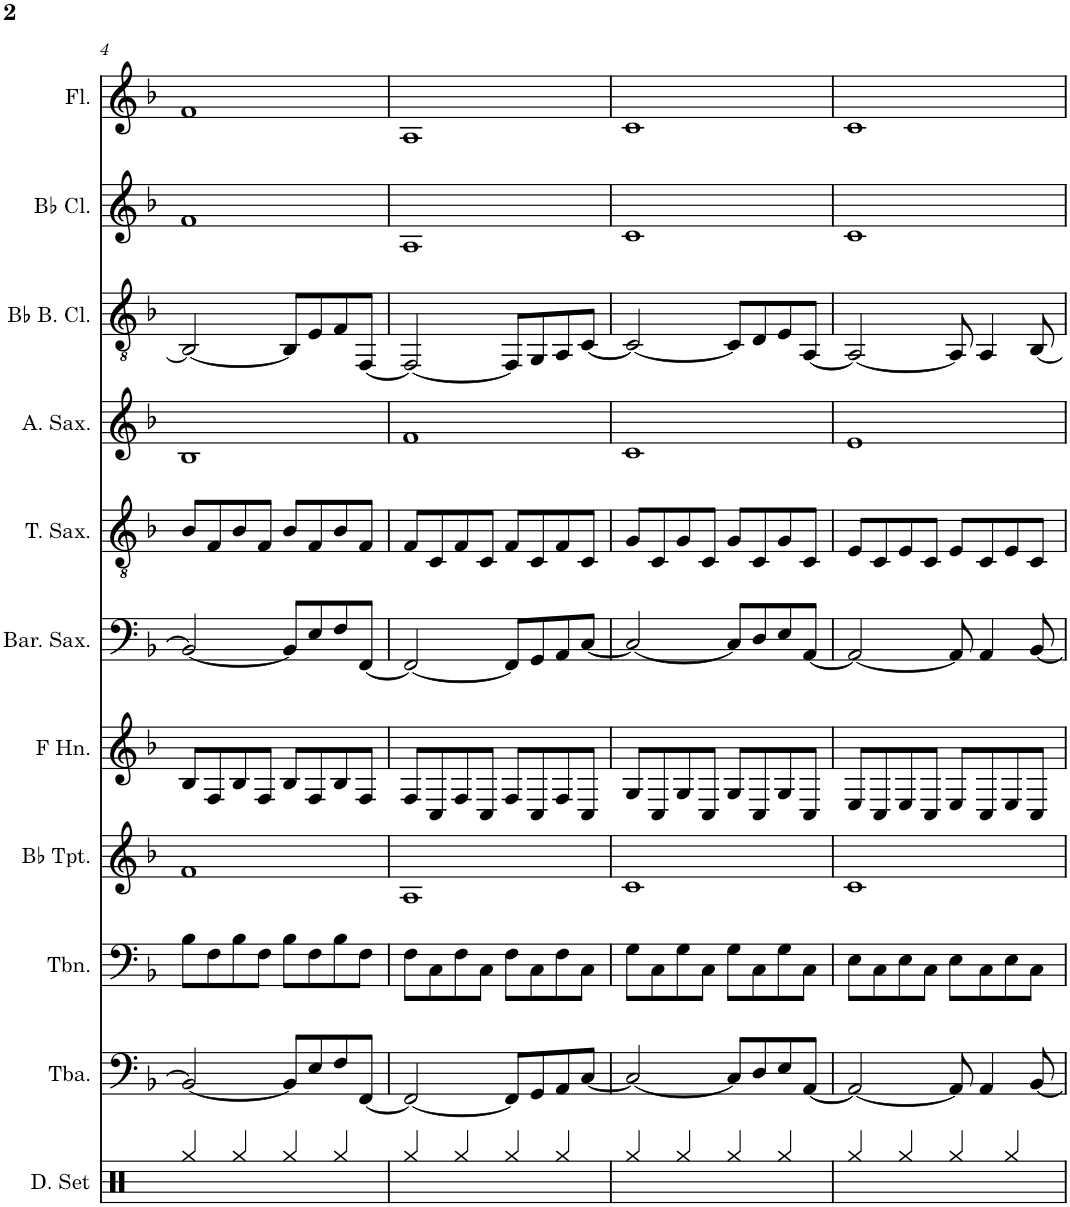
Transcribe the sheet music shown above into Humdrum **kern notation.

**kern	**kern	**kern	**kern	**kern	**kern	**kern	**kern	**kern	**kern	**kern
*part11	*part10	*part9	*part8	*part7	*part6	*part5	*part4	*part3	*part2	*part1
*staff11	*staff10	*staff9	*staff8	*staff7	*staff6	*staff5	*staff4	*staff3	*staff2	*staff1
*I"Drumset	*I"Tuba	*I"Trombone	*I"Bb Trumpet	*I"Horn in F	*I"Baritone Saxophone	*I"Tenor Saxophone	*I"Alto Saxophone	*I"Bb Bass Clarinet	*I"Bb Clarinet	*I"Flute
*I'D. Set	*I'Tba.	*I'Tbn.	*I'Bb Tpt.	*	*I'Bar. Sax.	*I'T. Sax.	*I'A. Sax.	*I'Bb B. Cl.	*I'Bb Cl.	*I'Fl.
!!LO:PB:g=z
*clefX	*clefF4	*clefF4	*clefG2	*clefG2	*clefF4	*clefGv2	*clefG2	*clefGv2	*clefG2	*clefG2
*	*	*	*ITrd1c2	*ITrd4c7	*ITrd12c21	*ITrd8c14	*ITrd5c9	*ITrd8c14	*ITrd1c2	*
*k[]	*k[b-]	*k[b-]	*k[b-]	*k[b-]	*k[b-]	*k[b-]	*k[b-]	*k[b-]	*k[b-]	*k[b-]
*M4/4	*M4/4	*M4/4	*M4/4	*M4/4	*M4/4	*M4/4	*M4/4	*M4/4	*M4/4	*M4/4
=4	=4	=4	=4	=4	=4	=4	=4	=4	=4	=4
4Rgg/	2BB-/_	8B-\L	1f	8B-/L	2BB-/_	8B-/L	1B-	2BB-/_	1f	1f
.	.	8F\	.	8F/	.	8F/	.	.	.	.
4Rgg/	.	8B-\	.	8B-/	.	8B-/	.	.	.	.
.	.	8F\J	.	8F/J	.	8F/J	.	.	.	.
4Rgg/	8BB-/L]	8B-\L	.	8B-/L	8BB-/L]	8B-/L	.	8BB-/L]	.	.
.	8E/	8F\	.	8F/	8E/	8F/	.	8E/	.	.
4Rgg/	8F/	8B-\	.	8B-/	8F/	8B-/	.	8F/	.	.
.	[8FF/J	8F\J	.	8F/J	[8FF/J	8F/J	.	[8FF/J	.	.
=5	=5	=5	=5	=5	=5	=5	=5	=5	=5	=5
4Rgg/	2FF/_	8F\L	1A	8F/L	2FF/_	8F/L	1f	2FF/_	1A	1A
.	.	8C\	.	8C/	.	8C/	.	.	.	.
4Rgg/	.	8F\	.	8F/	.	8F/	.	.	.	.
.	.	8C\J	.	8C/J	.	8C/J	.	.	.	.
4Rgg/	8FF/L]	8F\L	.	8F/L	8FF/L]	8F/L	.	8FF/L]	.	.
.	8GG/	8C\	.	8C/	8GG/	8C/	.	8GG/	.	.
4Rgg/	8AA/	8F\	.	8F/	8AA/	8F/	.	8AA/	.	.
.	[8C/J	8C\J	.	8C/J	[8C/J	8C/J	.	[8C/J	.	.
=6	=6	=6	=6	=6	=6	=6	=6	=6	=6	=6
4Rgg/	2C/_	8G\L	1c	8G/L	2C/_	8G/L	1c	2C/_	1c	1c
.	.	8C\	.	8C/	.	8C/	.	.	.	.
4Rgg/	.	8G\	.	8G/	.	8G/	.	.	.	.
.	.	8C\J	.	8C/J	.	8C/J	.	.	.	.
4Rgg/	8C/L]	8G\L	.	8G/L	8C/L]	8G/L	.	8C/L]	.	.
.	8D/	8C\	.	8C/	8D/	8C/	.	8D/	.	.
4Rgg/	8E/	8G\	.	8G/	8E/	8G/	.	8E/	.	.
.	[8AA/J	8C\J	.	8C/J	[8AA/J	8C/J	.	[8AA/J	.	.
=7	=7	=7	=7	=7	=7	=7	=7	=7	=7	=7
4Rgg/	2AA/_	8E\L	1c	8E/L	2AA/_	8E/L	1e	2AA/_	1c	1c
.	.	8C\	.	8C/	.	8C/	.	.	.	.
4Rgg/	.	8E\	.	8E/	.	8E/	.	.	.	.
.	.	8C\J	.	8C/J	.	8C/J	.	.	.	.
4Rgg/	8AA/]	8E\L	.	8E/L	8AA/]	8E/L	.	8AA/]	.	.
.	4AA/	8C\	.	8C/	4AA/	8C/	.	4AA/	.	.
4Rgg/	.	8E\	.	8E/	.	8E/	.	.	.	.
.	[8BB-/	8C\J	.	8C/J	[8BB-/	8C/J	.	[8BB-/	.	.
=	=	=	=	=	=	=	=	=	=	=
*-	*-	*-	*-	*-	*-	*-	*-	*-	*-	*-
